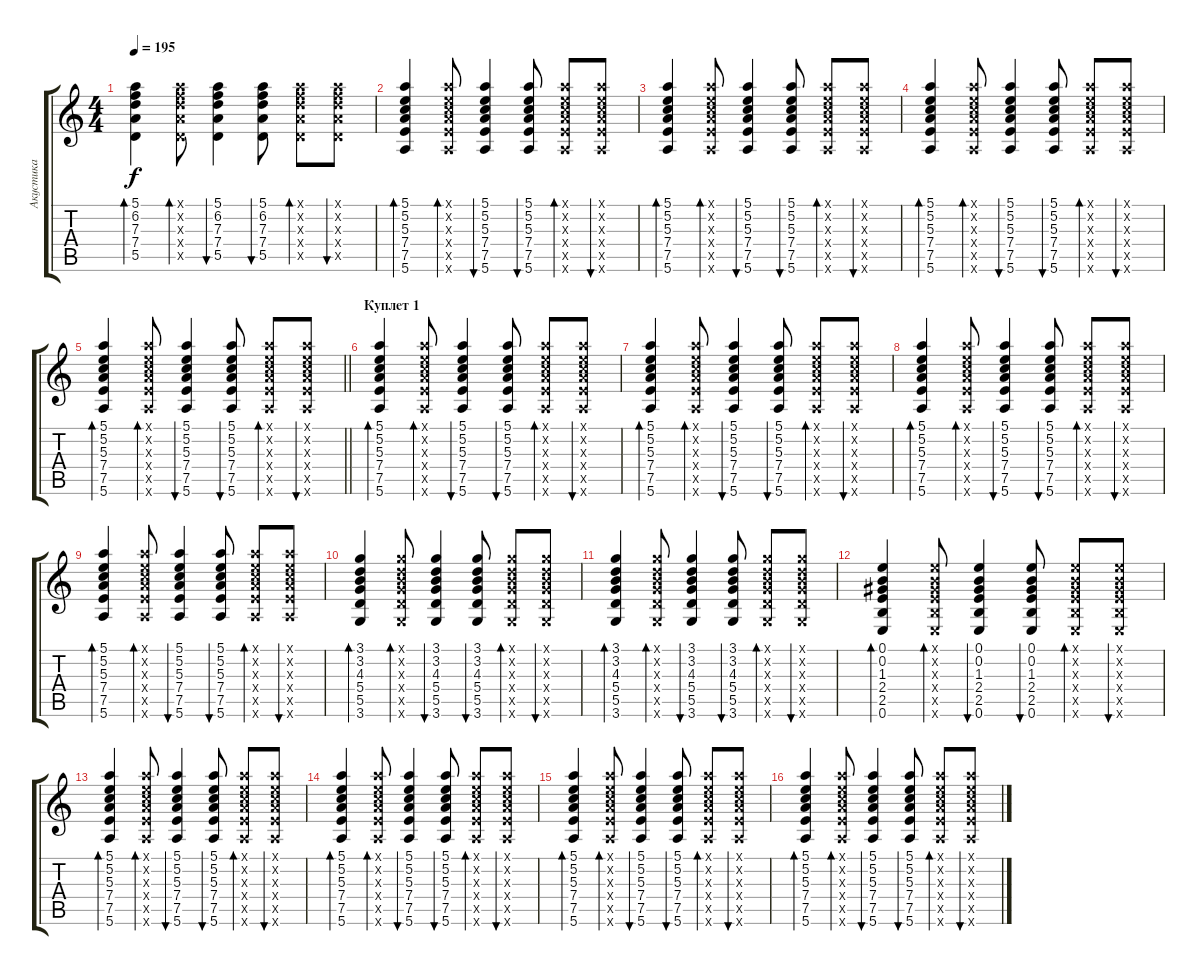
\track ("Акустика" "Акустика") {instrument acousticguitarsteel}
\staff {score tabs}
\tuning (E4 B3 G3 D3 A2 E2) {hide}
\ts (4 4)
\tempo 195
\clef g2
\ks c
(5.1 6.2 7.3 7.4 5.5).4{bd 60 dy f} (5.1{x} 6.2{x} 7.3{x} 7.4{x} 5.5{x}).8{bd 60} (5.1 6.2 7.3 7.4 5.5).4{bu 60} (5.1 6.2 7.3 7.4 5.5).8{bu 60} (5.1{x} 6.2{x} 7.3{x} 7.4{x} 5.5{x}).8{bd 60} (5.1{x} 6.2{x} 7.3{x} 7.4{x} 5.5{x}).8{bu 60} |
(5.1 5.2 5.3 7.4 7.5 5.6).4{bd 60} (5.1{x} 5.2{x} 5.3{x} 7.4{x} 7.5{x} 5.6{x}).8{bd 60} (5.1 5.2 5.3 7.4 7.5 5.6).4{bu 60} (5.1 5.2 5.3 7.4 7.5 5.6).8{bu 60} (5.1{x} 5.2{x} 5.3{x} 7.4{x} 7.5{x} 5.6{x}).8{bd 60} (5.1{x} 5.2{x} 5.3{x} 7.4{x} 7.5{x} 5.6{x}).8{bu 60} |
(5.1 5.2 5.3 7.4 7.5 5.6).4{bd 60} (5.1{x} 5.2{x} 5.3{x} 7.4{x} 7.5{x} 5.6{x}).8{bd 60} (5.1 5.2 5.3 7.4 7.5 5.6).4{bu 60} (5.1 5.2 5.3 7.4 7.5 5.6).8{bu 60} (5.1{x} 5.2{x} 5.3{x} 7.4{x} 7.5{x} 5.6{x}).8{bd 60} (5.1{x} 5.2{x} 5.3{x} 7.4{x} 7.5{x} 5.6{x}).8{bu 60} |
(5.1 5.2 5.3 7.4 7.5 5.6).4{bd 60} (5.1{x} 5.2{x} 5.3{x} 7.4{x} 7.5{x} 5.6{x}).8{bd 60} (5.1 5.2 5.3 7.4 7.5 5.6).4{bu 60} (5.1 5.2 5.3 7.4 7.5 5.6).8{bu 60} (5.1{x} 5.2{x} 5.3{x} 7.4{x} 7.5{x} 5.6{x}).8{bd 60} (5.1{x} 5.2{x} 5.3{x} 7.4{x} 7.5{x} 5.6{x}).8{bu 60} |
\barLineRight lightlight
(5.1 5.2 5.3 7.4 7.5 5.6).4{bd 60} (5.1{x} 5.2{x} 5.3{x} 7.4{x} 7.5{x} 5.6{x}).8{bd 60} (5.1 5.2 5.3 7.4 7.5 5.6).4{bu 60} (5.1 5.2 5.3 7.4 7.5 5.6).8{bu 60} (5.1{x} 5.2{x} 5.3{x} 7.4{x} 7.5{x} 5.6{x}).8{bd 60} (5.1{x} 5.2{x} 5.3{x} 7.4{x} 7.5{x} 5.6{x}).8{bu 60} |
\section ("" "Куплет 1")
(5.1 5.2 5.3 7.4 7.5 5.6).4{bd 60} (5.1{x} 5.2{x} 5.3{x} 7.4{x} 7.5{x} 5.6{x}).8{bd 60} (5.1 5.2 5.3 7.4 7.5 5.6).4{bu 60} (5.1 5.2 5.3 7.4 7.5 5.6).8{bu 60} (5.1{x} 5.2{x} 5.3{x} 7.4{x} 7.5{x} 5.6{x}).8{bd 60} (5.1{x} 5.2{x} 5.3{x} 7.4{x} 7.5{x} 5.6{x}).8{bu 60} |
(5.1 5.2 5.3 7.4 7.5 5.6).4{bd 60} (5.1{x} 5.2{x} 5.3{x} 7.4{x} 7.5{x} 5.6{x}).8{bd 60} (5.1 5.2 5.3 7.4 7.5 5.6).4{bu 60} (5.1 5.2 5.3 7.4 7.5 5.6).8{bu 60} (5.1{x} 5.2{x} 5.3{x} 7.4{x} 7.5{x} 5.6{x}).8{bd 60} (5.1{x} 5.2{x} 5.3{x} 7.4{x} 7.5{x} 5.6{x}).8{bu 60} |
(5.1 5.2 5.3 7.4 7.5 5.6).4{bd 60} (5.1{x} 5.2{x} 5.3{x} 7.4{x} 7.5{x} 5.6{x}).8{bd 60} (5.1 5.2 5.3 7.4 7.5 5.6).4{bu 60} (5.1 5.2 5.3 7.4 7.5 5.6).8{bu 60} (5.1{x} 5.2{x} 5.3{x} 7.4{x} 7.5{x} 5.6{x}).8{bd 60} (5.1{x} 5.2{x} 5.3{x} 7.4{x} 7.5{x} 5.6{x}).8{bu 60} |
(5.1 5.2 5.3 7.4 7.5 5.6).4{bd 60} (5.1{x} 5.2{x} 5.3{x} 7.4{x} 7.5{x} 5.6{x}).8{bd 60} (5.1 5.2 5.3 7.4 7.5 5.6).4{bu 60} (5.1 5.2 5.3 7.4 7.5 5.6).8{bu 60} (5.1{x} 5.2{x} 5.3{x} 7.4{x} 7.5{x} 5.6{x}).8{bd 60} (5.1{x} 5.2{x} 5.3{x} 7.4{x} 7.5{x} 5.6{x}).8{bu 60} |
(3.1 3.2 4.3 5.4 5.5 3.6).4{bd 60} (3.1{x} 3.2{x} 4.3{x} 5.4{x} 5.5{x} 3.6{x}).8{bd 60} (3.1 3.2 4.3 5.4 5.5 3.6).4{bu 60} (3.1 3.2 4.3 5.4 5.5 3.6).8{bu 60} (3.1{x} 3.2{x} 4.3{x} 5.4{x} 5.5{x} 3.6{x}).8{bd 60} (3.1{x} 3.2{x} 4.3{x} 5.4{x} 5.5{x} 3.6{x}).8{bu 60} |
(3.1 3.2 4.3 5.4 5.5 3.6).4{bd 60} (3.1{x} 3.2{x} 4.3{x} 5.4{x} 5.5{x} 3.6{x}).8{bd 60} (3.1 3.2 4.3 5.4 5.5 3.6).4{bu 60} (3.1 3.2 4.3 5.4 5.5 3.6).8{bu 60} (3.1{x} 3.2{x} 4.3{x} 5.4{x} 5.5{x} 3.6{x}).8{bd 60} (3.1{x} 3.2{x} 4.3{x} 5.4{x} 5.5{x} 3.6{x}).8{bu 60} |
(0.1 0.2 1.3 2.4 2.5 0.6).4{bd 60} (0.1{x} 0.2{x} 1.3{x} 2.4{x} 2.5{x} 0.6{x}).8{bd 60} (0.1 0.2 1.3 2.4 2.5 0.6).4{bu 60} (0.1 0.2 1.3 2.4 2.5 0.6).8{bu 60} (0.1{x} 0.2{x} 1.3{x} 2.4{x} 2.5{x} 0.6{x}).8{bd 60} (0.1{x} 0.2{x} 1.3{x} 2.4{x} 2.5{x} 0.6{x}).8{bu 60} |
(5.1 5.2 5.3 7.4 7.5 5.6).4{bd 60} (5.1{x} 5.2{x} 5.3{x} 7.4{x} 7.5{x} 5.6{x}).8{bd 60} (5.1 5.2 5.3 7.4 7.5 5.6).4{bu 60} (5.1 5.2 5.3 7.4 7.5 5.6).8{bu 60} (5.1{x} 5.2{x} 5.3{x} 7.4{x} 7.5{x} 5.6{x}).8{bd 60} (5.1{x} 5.2{x} 5.3{x} 7.4{x} 7.5{x} 5.6{x}).8{bu 60} |
(5.1 5.2 5.3 7.4 7.5 5.6).4{bd 60} (5.1{x} 5.2{x} 5.3{x} 7.4{x} 7.5{x} 5.6{x}).8{bd 60} (5.1 5.2 5.3 7.4 7.5 5.6).4{bu 60} (5.1 5.2 5.3 7.4 7.5 5.6).8{bu 60} (5.1{x} 5.2{x} 5.3{x} 7.4{x} 7.5{x} 5.6{x}).8{bd 60} (5.1{x} 5.2{x} 5.3{x} 7.4{x} 7.5{x} 5.6{x}).8{bu 60} |
(5.1 5.2 5.3 7.4 7.5 5.6).4{bd 60} (5.1{x} 5.2{x} 5.3{x} 7.4{x} 7.5{x} 5.6{x}).8{bd 60} (5.1 5.2 5.3 7.4 7.5 5.6).4{bu 60} (5.1 5.2 5.3 7.4 7.5 5.6).8{bu 60} (5.1{x} 5.2{x} 5.3{x} 7.4{x} 7.5{x} 5.6{x}).8{bd 60} (5.1{x} 5.2{x} 5.3{x} 7.4{x} 7.5{x} 5.6{x}).8{bu 60} |
(5.1 5.2 5.3 7.4 7.5 5.6).4{bd 60} (5.1{x} 5.2{x} 5.3{x} 7.4{x} 7.5{x} 5.6{x}).8{bd 60} (5.1 5.2 5.3 7.4 7.5 5.6).4{bu 60} (5.1 5.2 5.3 7.4 7.5 5.6).8{bu 60} (5.1{x} 5.2{x} 5.3{x} 7.4{x} 7.5{x} 5.6{x}).8{bd 60} (5.1{x} 5.2{x} 5.3{x} 7.4{x} 7.5{x} 5.6{x}).8{bu 60}
